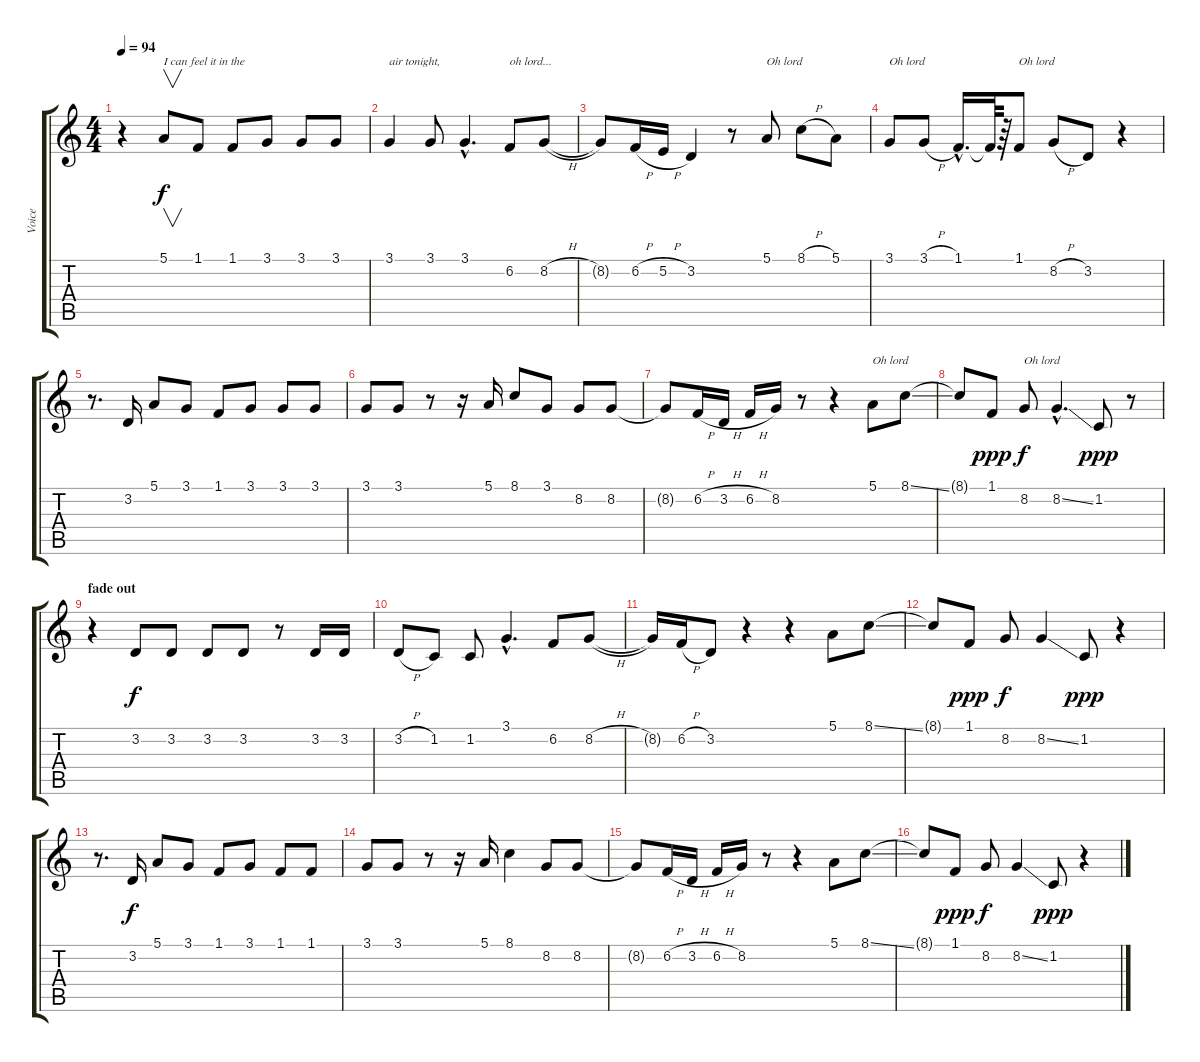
\track ("Voice" "Voice") {instrument clarinet}
\staff {score tabs}
\tuning (E4 B3 G3 D3 A2 E2) {hide}
\ts (4 4)
\tempo 94
\clef g2
\ks c
r.4{dy f volume 14} 5.1.8{v txt "I can feel it in the"} 1.1.8 1.1.8 3.1.8 3.1.8 3.1.8 |
3.1.4{txt "air tonight,"} 3.1.8 3.1{hac}.4{d} 6.2.8{txt "oh lord..."} 8.2{h}.8 |
8.2{t}.8 6.2{h}.16 5.2{h}.16 3.2.4 r.8 5.1.8{txt "Oh lord"} 8.1{h}.8 5.1.8 |
3.1.8{txt "Oh lord"} 3.1{h}.8 1.1{hac}.16{d} 1.1{t}.64 r.64 1.1.8{txt "Oh lord"} 8.2{h}.8 3.2.8 r.4 |
r.8{d} 3.2.16 5.1.8 3.1.8 1.1.8 3.1.8 3.1.8 3.1.8 |
3.1.8 3.1.8 r.8 r.16 5.1.16 8.1.8 3.1.8 8.2.8 8.2.8 |
8.2{t}.8 6.2{h}.16 3.2{h}.16 6.2{h}.16 8.2.16 r.8 r.4 5.1.8{txt "Oh lord"} 8.1{ss}.8 |
8.1{t}.8 1.1.8{dy ppp} 8.2.8{txt "Oh lord" dy f} 8.2{ss hac}.4{d} 1.2.8{dy ppp} r.8 |
\section ("" "fade out")
r.4{volume 14} 3.2.8{dy f volume 10} 3.2.8 3.2.8 3.2.8 r.8 3.2.16 3.2.16 |
3.2{h}.8 1.2.8 1.2.8 3.1{hac}.4{d} 6.2.8 8.2{h}.8 |
8.2{t}.16{volume 6} 6.2{h}.16 3.2.8 r.4 r.4 5.1.8 8.1{ss}.8 |
8.1{t}.8 1.1.8{dy ppp} 8.2.8{dy f} 8.2{ss}.4 1.2.8{dy ppp} r.4 |
r.8{d volume 4} 3.2.16{dy f} 5.1.8 3.1.8 1.1.8 3.1.8 1.1.8 1.1.8 |
3.1.8 3.1.8 r.8 r.16 5.1.16 8.1.4 8.2.8 8.2.8 |
8.2{t}.8{volume 0} 6.2{h}.16 3.2{h}.16 6.2{h}.16 8.2.16 r.8 r.4 5.1.8 8.1{ss}.8 |
8.1{t}.8 1.1.8{dy ppp} 8.2.8{dy f} 8.2{ss}.4 1.2.8{dy ppp} r.4
